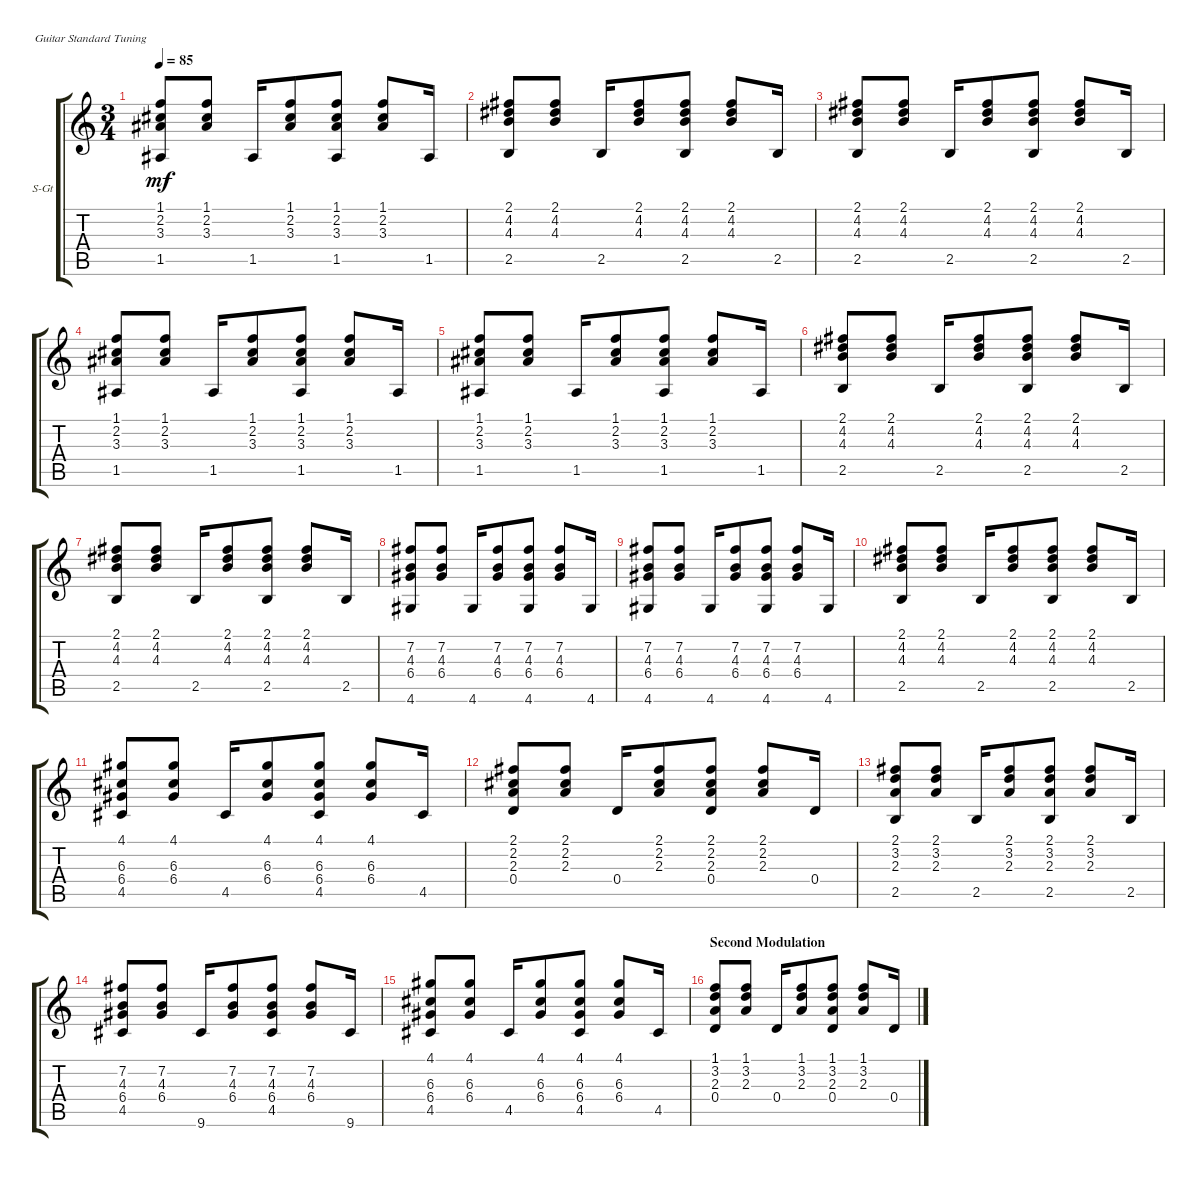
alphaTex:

\defaultSystemsLayout 4
\bracketExtendMode groupsimilarinstruments
\firstSystemTrackNameOrientation horizontal
\otherSystemsTrackNameOrientation horizontal
\track ("Steel Guitar" "S-Gt") {instrument acousticguitarsteel}
\staff {score tabs}
\tuning (E4 B3 G3 D3 A2 E2)
\ts (3 4)
\scale
0.305237
\tempo 85
\accidentals auto
\clef g2
\ottava regular
\simile none
\ks c
(1.1 2.2 3.3 1.5).8{dy mf} (1.1 2.2 3.3).8 1.5.16 (1.1 2.2 3.3).8 (1.1 2.2 3.3 1.5).8 (1.1 2.2 3.3).8 1.5.16 |
\scale
0.262643 (2.5 2.1 4.2 4.3).8 (2.1 4.2 4.3).8 2.5.16 (2.1 4.2 4.3).8 (2.5 2.1 4.2 4.3).8 (2.1 4.2 4.3).8 2.5.16 |
\scale
0.226668 (2.5 2.1 4.2 4.3).8 (2.1 4.2 4.3).8 2.5.16 (2.1 4.2 4.3).8 (2.5 2.1 4.2 4.3).8 (2.1 4.2 4.3).8 2.5.16 |
(1.1 2.2 3.3 1.5).8 (1.1 2.2 3.3).8 1.5.16 (1.1 2.2 3.3).8 (1.1 2.2 3.3 1.5).8 (1.1 2.2 3.3).8 1.5.16 |
(1.1 2.2 3.3 1.5).8 (1.1 2.2 3.3).8 1.5.16 (1.1 2.2 3.3).8 (1.1 2.2 3.3 1.5).8 (1.1 2.2 3.3).8 1.5.16 |
(2.5 2.1 4.2 4.3).8 (2.1 4.2 4.3).8 2.5.16 (2.1 4.2 4.3).8 (2.5 2.1 4.2 4.3).8 (2.1 4.2 4.3).8 2.5.16 |
(2.5 2.1 4.2 4.3).8 (2.1 4.2 4.3).8 2.5.16 (2.1 4.2 4.3).8 (2.5 2.1 4.2 4.3).8 (2.1 4.2 4.3).8 2.5.16 |
(7.2 4.3 6.4 4.6).8 (7.2 4.3 6.4).8 4.6.16 (7.2 4.3 6.4).8 (7.2 4.3 6.4 4.6).8 (7.2 4.3 6.4).8 4.6.16 |
(7.2 4.3 6.4 4.6).8 (7.2 4.3 6.4).8 4.6.16 (7.2 4.3 6.4).8 (7.2 4.3 6.4 4.6).8 (7.2 4.3 6.4).8 4.6.16 |
(2.5 2.1 4.2 4.3).8 (2.1 4.2 4.3).8 2.5.16 (2.1 4.2 4.3).8 (2.5 2.1 4.2 4.3).8 (2.1 4.2 4.3).8 2.5.16 |
(4.5 6.3 6.4 4.1).8 (6.3 6.4 4.1).8 4.5.16 (6.3 6.4 4.1).8 (4.5 6.3 6.4 4.1).8 (6.3 6.4 4.1).8 4.5.16 |
(2.1 2.2 2.3 0.4).8 (2.1 2.2 2.3).8 0.4.16 (2.1 2.2 2.3).8 (2.1 2.2 2.3 0.4).8 (2.1 2.2 2.3).8 0.4.16 |
(2.5 2.3 3.2 2.1).8 (2.3 3.2 2.1).8 2.5.16 (2.3 3.2 2.1).8 (2.5 2.3 3.2 2.1).8 (2.3 3.2 2.1).8 2.5.16 |
(7.2 4.3 6.4 4.5).8 (7.2 4.3 6.4).8 9.6.16 (7.2 4.3 6.4).8 (7.2 4.3 6.4 4.5).8 (7.2 4.3 6.4).8 9.6.16 |
(4.5 6.3 6.4 4.1).8 (6.3 6.4 4.1).8 4.5.16 (6.3 6.4 4.1).8 (4.5 6.3 6.4 4.1).8 (6.3 6.4 4.1).8 4.5.16 |
\section ("" "Second Modulation")
(1.1 3.2 2.3 0.4).8 (1.1 3.2 2.3).8 0.4.16 (1.1 3.2 2.3).8 (1.1 3.2 2.3 0.4).8 (1.1 3.2 2.3).8 0.4.16
